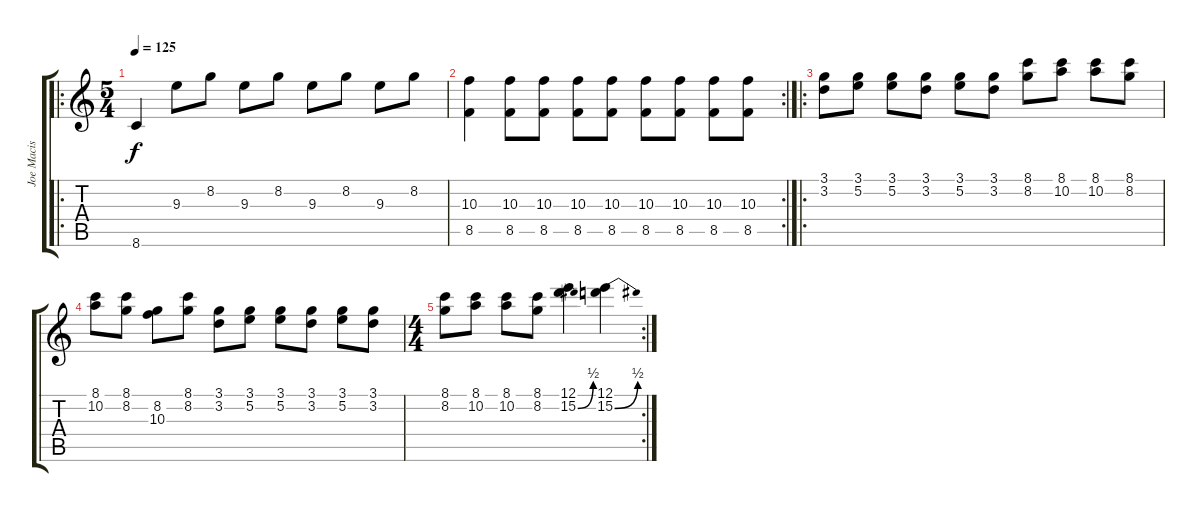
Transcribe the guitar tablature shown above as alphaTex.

\track ("Joe Macis" "Joe Macis") {instrument distortionguitar}
\staff {score tabs}
\tuning (E4 B3 G3 D3 A2 E2) {hide}
\ro
\ts (5 4)
\tempo 125
\clef g2
\ks c
8.6.4{dy f} 9.3.8 8.2.8 9.3.8 8.2.8 9.3.8 8.2.8 9.3.8 8.2.8 |
\rc 2
(10.3 8.5).4 (10.3 8.5).8 (10.3 8.5).8 (10.3 8.5).8 (10.3 8.5).8 (10.3 8.5).8 (10.3 8.5).8 (10.3 8.5).8 (10.3 8.5).8 |
\ro
(3.1 3.2).8 (3.1 5.2).8 (3.1 5.2).8 (3.1 3.2).8 (3.1 5.2).8 (3.1 3.2).8 (8.1 8.2).8 (8.1 10.2).8 (8.1 10.2).8 (8.1 8.2).8 |
(8.1 10.2).8 (8.1 8.2).8 (8.2 10.3).8 (8.1 8.2).8 (3.1 3.2).8 (3.1 5.2).8 (3.1 5.2).8 (3.1 3.2).8 (3.1 5.2).8 (3.1 3.2).8 |
\rc 2
\ts (4 4)
(8.1 8.2).8 (8.1 10.2).8 (8.1 10.2).8 (8.1 8.2).8 (12.1 15.2{be (bend 0 0 60 2)}).4 (12.1 15.2{be (bend 0 0 60 2)}).4
